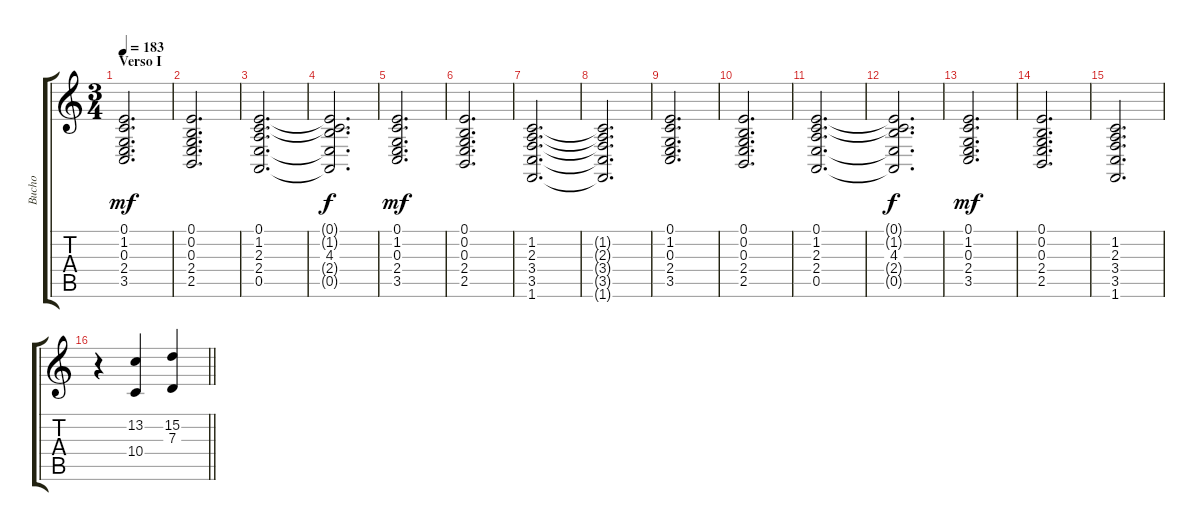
\track ("Bucho" "Bucho") {instrument acousticgrandpiano}
\staff {score tabs}
\tuning (E4 B3 G3 D3 A2 E2) {hide}
\ts (3 4)
\section ("" "Verso I")
\tempo 183
\clef g2
\ks c
(0.1 1.2 0.3 2.4 3.5).2{d dy mf} |
(0.1 0.2 0.3 2.4 2.5).2{d} |
(0.1 1.2 2.3 2.4 0.5).2{d} |
(0.1{t} 1.2{t} 4.3 2.4{t} 0.5{t}).2{d dy f} |
(0.1 1.2 0.3 2.4 3.5).2{d dy mf} |
(0.1 0.2 0.3 2.4 2.5).2{d} |
(1.2 2.3 3.4 3.5 1.6).2{d} |
(1.2{t} 2.3{t} 3.4{t} 3.5{t} 1.6{t}).2{d} |
(0.1 1.2 0.3 2.4 3.5).2{d} |
(0.1 0.2 0.3 2.4 2.5).2{d} |
(0.1 1.2 2.3 2.4 0.5).2{d} |
(0.1{t} 1.2{t} 4.3 2.4{t} 0.5{t}).2{d dy f} |
(0.1 1.2 0.3 2.4 3.5).2{d dy mf} |
(0.1 0.2 0.3 2.4 2.5).2{d} |
(1.2 2.3 3.4 3.5 1.6).2{d} |
\barLineRight lightlight
r.4 (13.2 10.4).4 (15.2 7.3).4
